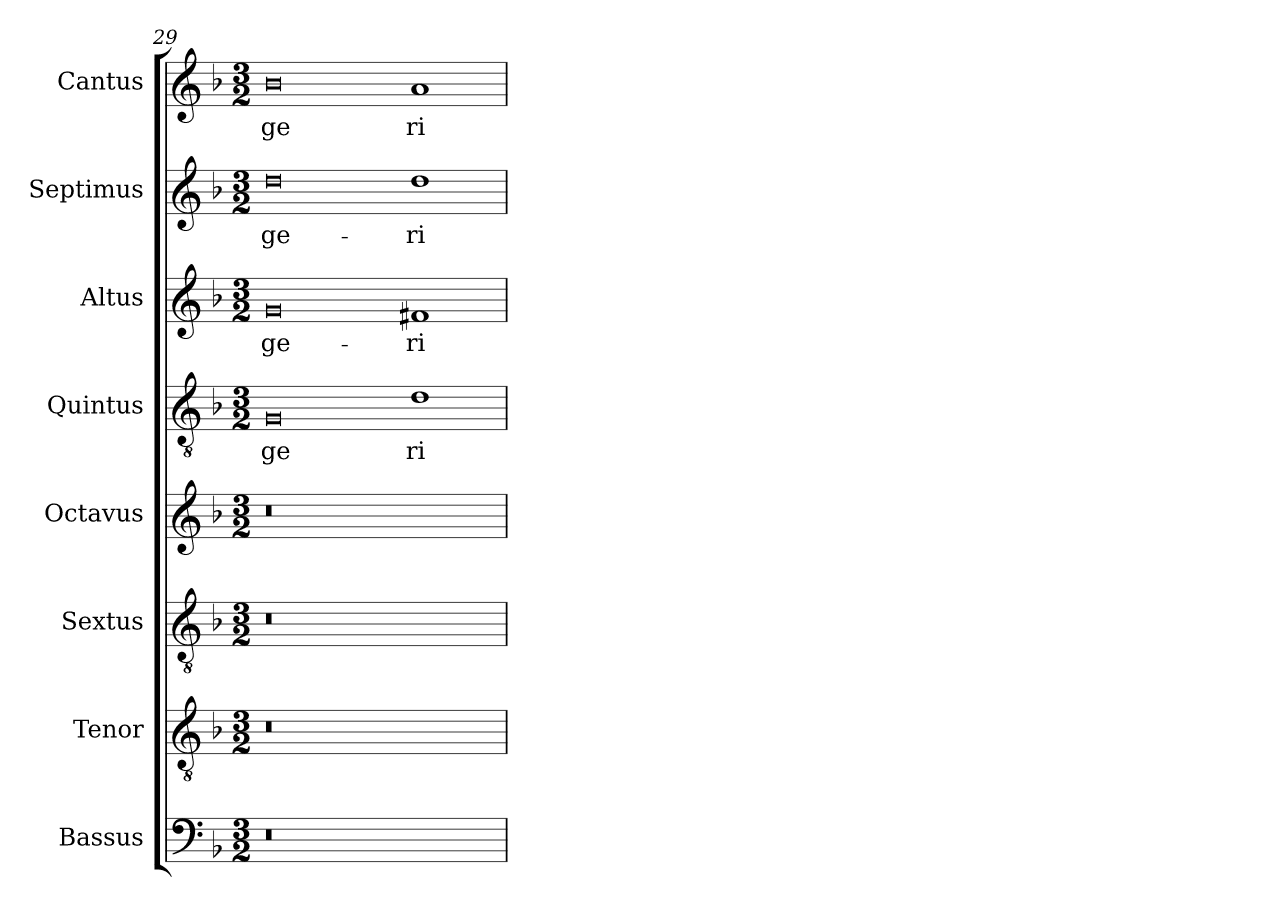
**kern	**kern	**kern	**kern	**kern	**text	**kern	**text	**kern	**text	**kern	**text
*part8	*part7	*part6	*part5	*part4	*part4	*part3	*part3	*part2	*part2	*part1	*part1
*staff8	*staff7	*staff6	*staff5	*staff4	*staff4	*staff3	*staff3	*staff2	*staff2	*staff1	*staff1
*I"Bassus	*I"Tenor	*I"Sextus	*I"Octavus	*I"Quintus	*	*I"Altus	*	*I"Septimus	*	*I"Cantus	*
!!LO:PB:g=z
*clefF4	*clefGv2	*clefGv2	*clefG2	*clefGv2	*	*clefG2	*	*clefG2	*	*clefG2	*
*k[b-]	*k[b-]	*k[b-]	*k[b-]	*k[b-]	*	*k[b-]	*	*k[b-]	*	*k[b-]	*
*F:	*F:	*F:	*F:	*F:	*	*F:	*	*F:	*	*F:	*
*M3/2	*M3/2	*M3/2	*M3/2	*M3/2	*	*M3/2	*	*M3/2	*	*M3/2	*
=29	=29	=29	=29	=29	=29	=29	=29	=29	=29	=29	=29
!	!	!	!	!	!LO:LY:b:cj	!	!LO:LY:b:cj	!	!LO:LY:b:cj	!	!LO:LY:b:cj
0.r	0.r	0.r	0.r	0G	ge	0g	-ge-	0dd	ge-	0b-	-ge
!	!	!	!	!	!LO:LY:b:cj	!	!LO:LY:b:cj	!	!LO:LY:b:cj	!	!LO:LY:b:cj
.	.	.	.	1d	ri	1f#	-ri-	1dd	-ri-	1a	ri
=	=	=	=	=	=	=	=	=	=	=	=
*-	*-	*-	*-	*-	*-	*-	*-	*-	*-	*-	*-
